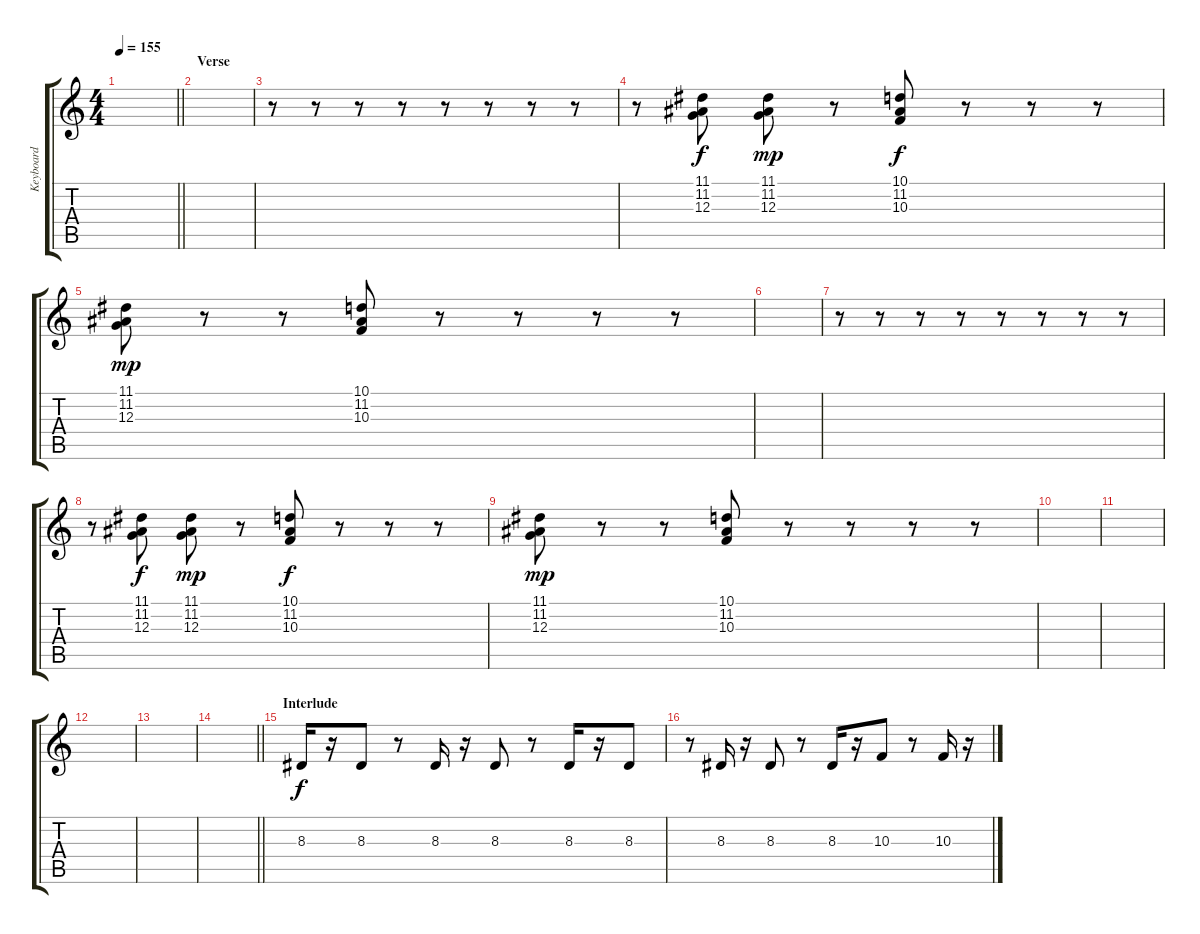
\track ("Keyboard" "Keyboard") {instrument pad3polysynth}
\staff {score tabs}
\tuning (E4 B3 G3 D3 A2 E2) {hide}
\ts (4 4)
\tempo 155
\clef g2
\barLineRight lightlight
\ks c
|
\section ("" "Verse")
|
r.8 r.8 r.8 r.8 r.8 r.8 r.8 r.8 |
r.8 (11.1 11.2 12.3).8 (11.1 11.2 12.3).8{dy mp} r.8 (10.1 11.2 10.3).8{dy f} r.8 r.8 r.8 |
(11.1 11.2 12.3).8{dy mp} r.8 r.8 (10.1 11.2 10.3).8 r.8 r.8 r.8 r.8 |
|
r.8 r.8 r.8 r.8 r.8 r.8 r.8 r.8 |
r.8 (11.1 11.2 12.3).8{dy f} (11.1 11.2 12.3).8{dy mp} r.8 (10.1 11.2 10.3).8{dy f} r.8 r.8 r.8 |
(11.1 11.2 12.3).8{dy mp} r.8 r.8 (10.1 11.2 10.3).8 r.8 r.8 r.8 r.8 |
|
|
|
|
\barLineRight lightlight
|
\section ("" "Interlude")
8.3.16{dy f} r.16 8.3.8 r.8 8.3.16 r.16 8.3.8 r.8 8.3.16 r.16 8.3.8 |
r.8 8.3.16 r.16 8.3.8 r.8 8.3.16 r.16 10.3.8 r.8 10.3.16 r.16
